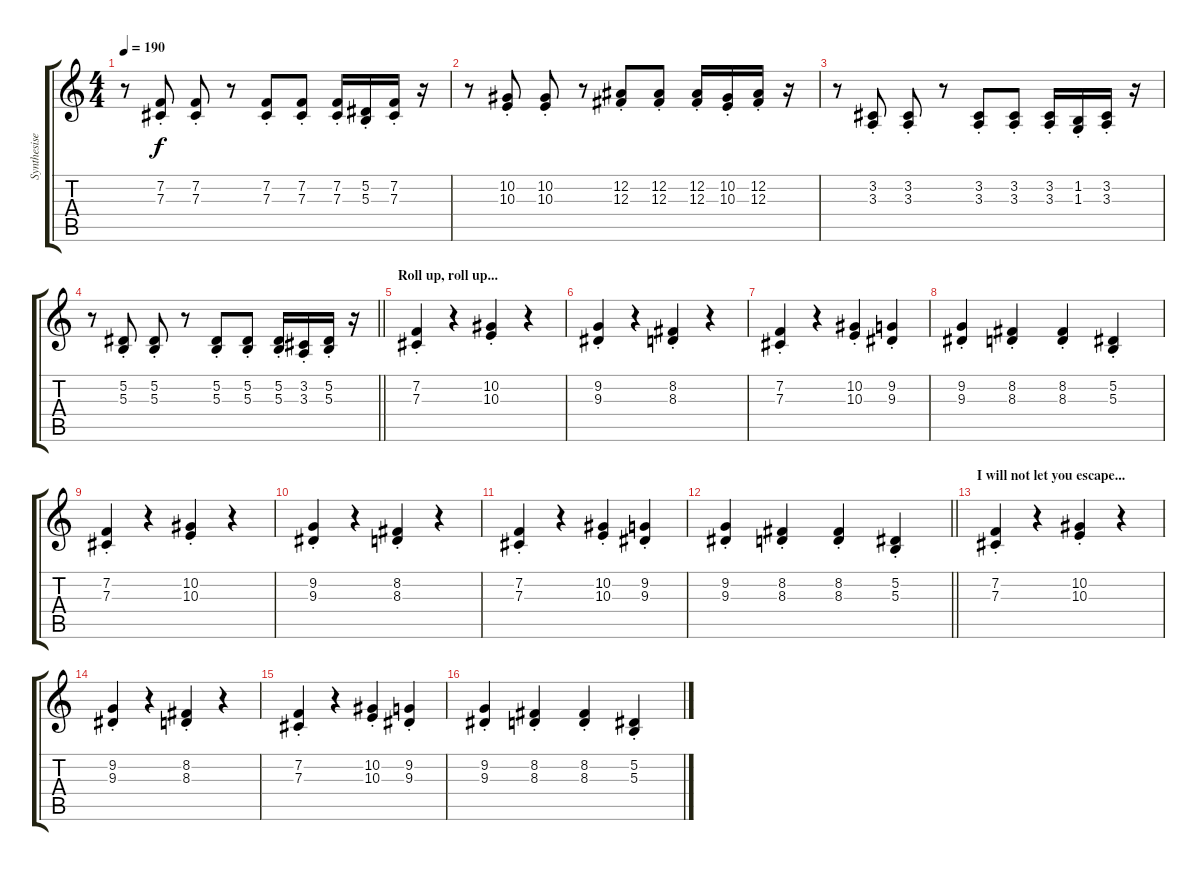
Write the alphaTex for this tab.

\track ("Synthesiser Two" "Synthesise") {instrument lead2sawtooth}
\staff {score tabs}
\tuning (Eb4 Bb3 Gb3 Db3 Ab2 Db2) {hide}
\ts (4 4)
\tempo 190
\clef g2
\ks c
r.8{dy f} (7.2{st} 7.3{st}).8 (7.2{st} 7.3{st}).8 r.8 (7.2{st} 7.3{st}).8 (7.2{st} 7.3{st}).8 (7.2{st} 7.3{st}).16 (5.2{st} 5.3{st}).16 (7.2{st} 7.3{st}).16 r.16 |
r.8 (10.2{st} 10.3{st}).8 (10.2{st} 10.3{st}).8 r.8 (12.2{st} 12.3{st}).8 (12.2{st} 12.3{st}).8 (12.2{st} 12.3{st}).16 (10.2{st} 10.3{st}).16 (12.2{st} 12.3{st}).16 r.16 |
r.8 (3.2{st} 3.3{st}).8 (3.2{st} 3.3{st}).8 r.8 (3.2{st} 3.3{st}).8 (3.2{st} 3.3{st}).8 (3.2{st} 3.3{st}).16 (1.2{st} 1.3{st}).16 (3.2{st} 3.3{st}).16 r.16 |
\barLineRight lightlight
r.8 (5.2{st} 5.3{st}).8 (5.2{st} 5.3{st}).8 r.8 (5.2{st} 5.3{st}).8 (5.2{st} 5.3{st}).8 (5.2{st} 5.3{st}).16 (3.2{st} 3.3{st}).16 (5.2{st} 5.3{st}).16 r.16 |
\section ("" "Roll up, roll up...")
(7.2{st} 7.3{st}).4 r.4 (10.2{st} 10.3{st}).4 r.4 |
(9.2{st} 9.3{st}).4 r.4 (8.2{st} 8.3{st}).4 r.4 |
(7.2{st} 7.3{st}).4 r.4 (10.2{st} 10.3{st}).4 (9.2{st} 9.3{st}).4 |
(9.2{st} 9.3{st}).4 (8.2{st} 8.3{st}).4 (8.2{st} 8.3{st}).4 (5.2{st} 5.3{st}).4 |
(7.2{st} 7.3{st}).4 r.4 (10.2{st} 10.3{st}).4 r.4 |
(9.2{st} 9.3{st}).4 r.4 (8.2{st} 8.3{st}).4 r.4 |
(7.2{st} 7.3{st}).4 r.4 (10.2{st} 10.3{st}).4 (9.2{st} 9.3{st}).4 |
\barLineRight lightlight
(9.2{st} 9.3{st}).4 (8.2{st} 8.3{st}).4 (8.2{st} 8.3{st}).4 (5.2{st} 5.3{st}).4 |
\section ("" "I will not let you escape...")
(7.2{st} 7.3{st}).4 r.4 (10.2{st} 10.3{st}).4 r.4 |
(9.2{st} 9.3{st}).4 r.4 (8.2{st} 8.3{st}).4 r.4 |
(7.2{st} 7.3{st}).4 r.4 (10.2{st} 10.3{st}).4 (9.2{st} 9.3{st}).4 |
(9.2{st} 9.3{st}).4 (8.2{st} 8.3{st}).4 (8.2{st} 8.3{st}).4 (5.2{st} 5.3{st}).4
